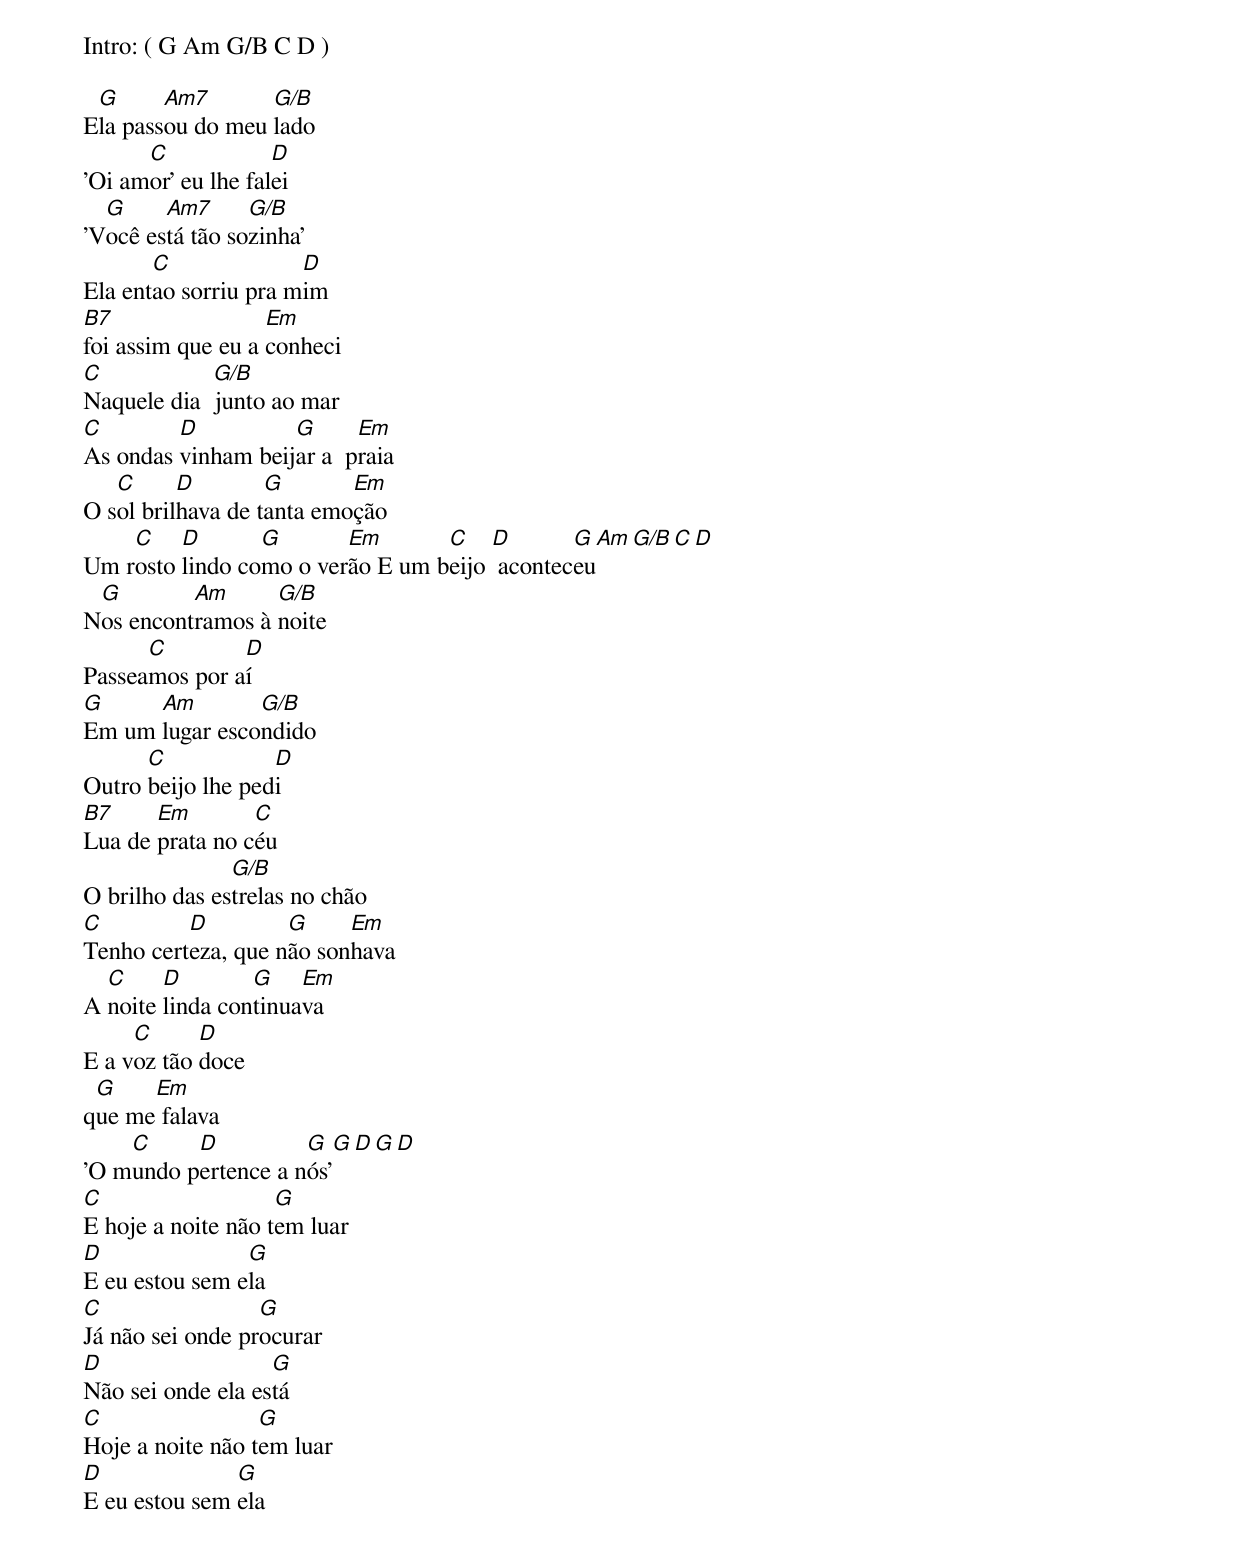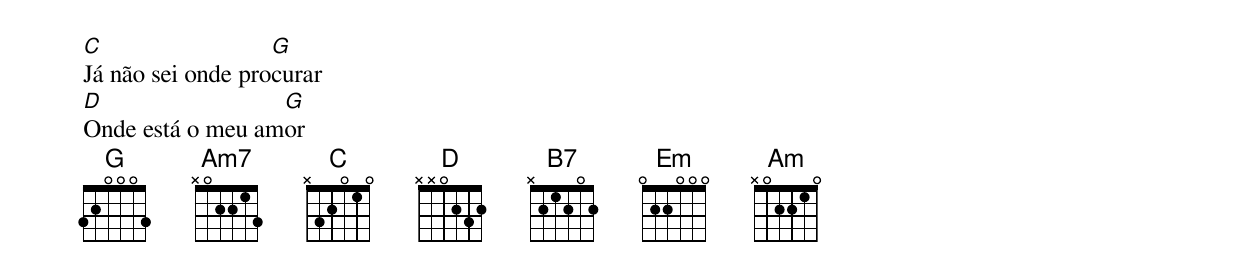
Intro: ( G Am G/B C D )

 G      Am7       G/B
Ela passou do meu lado
      C             D
'Oi amor' eu lhe falei
  G     Am7      G/B
'Você está tão sozinha'
       C              D
Ela entao sorriu pra mim
B7                 Em
foi assim que eu a conheci
C            G/B
Naquele dia  junto ao mar
C        D          G      Em
As ondas vinham beijar a  praia
   C      D        G       Em
O sol brilhava de tanta emoção
    C    D       G       Em       C    D       G Am G/B C D
Um rosto lindo como o verão E um beijo  aconteceu
 G        Am      G/B
Nos encontramos à noite
      C        D
Passeamos por aí
G     Am        G/B
Em um lugar escondido
      C            D
Outro beijo lhe pedi
B7     Em        C
Lua de prata no céu
               G/B
O brilho das estrelas no chão
C         D         G     Em
Tenho certeza, que não sonhava
  C     D        G    Em
A noite linda continuava
     C      D
E a voz tão doce
 G    Em
que me falava
    C     D          G           G D G D
'O mundo pertence a nós'
C                   G
E hoje a noite não tem luar
D               G
E eu estou sem ela
C                 G
Já não sei onde procurar
D                  G
Não sei onde ela está
C                 G
Hoje a noite não tem luar
D              G
E eu estou sem ela
C                  G
Já não sei onde procurar
D                 G
Onde está o meu amor
